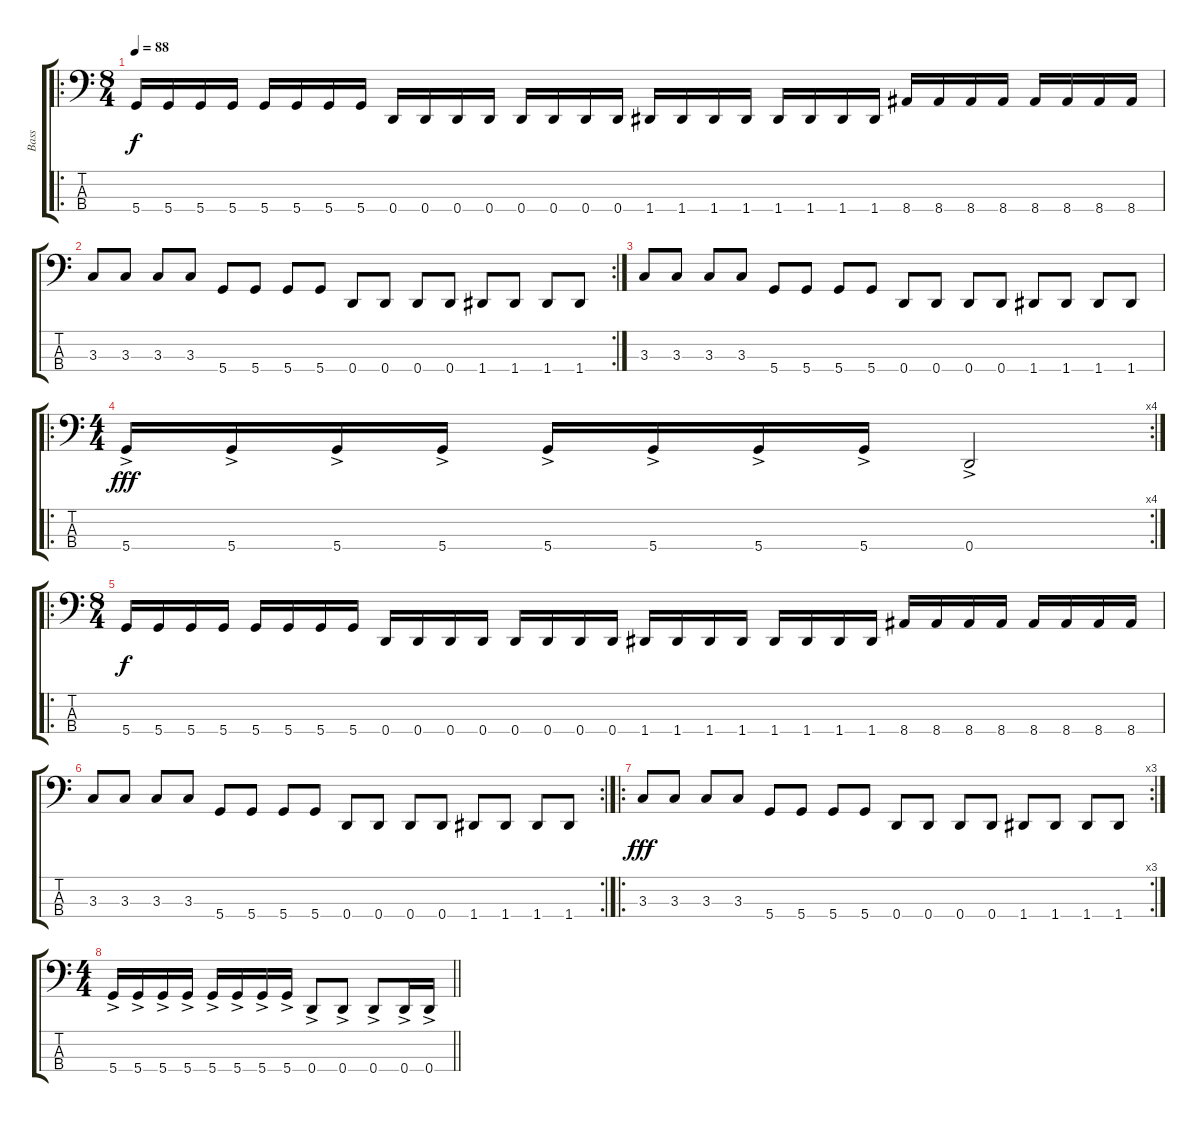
\track ("Bass" "Bass") {instrument electricbasspick}
\staff {score tabs}
\tuning (G2 D2 A1 D1) {hide}
\ro
\ts (8 4)
\tempo 88
\clef f4
\ks c
5.4.16{dy f} 5.4.16 5.4.16 5.4.16 5.4.16 5.4.16 5.4.16 5.4.16 0.4.16 0.4.16 0.4.16 0.4.16 0.4.16 0.4.16 0.4.16 0.4.16 1.4.16 1.4.16 1.4.16 1.4.16 1.4.16 1.4.16 1.4.16 1.4.16 8.4.16 8.4.16 8.4.16 8.4.16 8.4.16 8.4.16 8.4.16 8.4.16 |
\rc 2
3.3.8 3.3.8 3.3.8 3.3.8 5.4.8 5.4.8 5.4.8 5.4.8 0.4.8 0.4.8 0.4.8 0.4.8 1.4.8 1.4.8 1.4.8 1.4.8 |
3.3.8 3.3.8 3.3.8 3.3.8 5.4.8 5.4.8 5.4.8 5.4.8 0.4.8 0.4.8 0.4.8 0.4.8 1.4.8 1.4.8 1.4.8 1.4.8 |
\ro
\rc 4
\ts (4 4)
5.4{ac}.16{dy fff} 5.4{ac}.16 5.4{ac}.16 5.4{ac}.16 5.4{ac}.16 5.4{ac}.16 5.4{ac}.16 5.4{ac}.16 0.4{ac}.2 |
\ro
\ts (8 4)
5.4.16{dy f} 5.4.16 5.4.16 5.4.16 5.4.16 5.4.16 5.4.16 5.4.16 0.4.16 0.4.16 0.4.16 0.4.16 0.4.16 0.4.16 0.4.16 0.4.16 1.4.16 1.4.16 1.4.16 1.4.16 1.4.16 1.4.16 1.4.16 1.4.16 8.4.16 8.4.16 8.4.16 8.4.16 8.4.16 8.4.16 8.4.16 8.4.16 |
\rc 2
3.3.8 3.3.8 3.3.8 3.3.8 5.4.8 5.4.8 5.4.8 5.4.8 0.4.8 0.4.8 0.4.8 0.4.8 1.4.8 1.4.8 1.4.8 1.4.8 |
\ro
\rc 3
3.3.8{dy fff} 3.3.8 3.3.8 3.3.8 5.4.8 5.4.8 5.4.8 5.4.8 0.4.8 0.4.8 0.4.8 0.4.8 1.4.8 1.4.8 1.4.8 1.4.8 |
\ts (4 4)
\barLineRight lightlight
5.4{ac}.16 5.4{ac}.16 5.4{ac}.16 5.4{ac}.16 5.4{ac}.16 5.4{ac}.16 5.4{ac}.16 5.4{ac}.16 0.4{ac}.8 0.4{ac}.8 0.4{ac}.8 0.4{ac}.16 0.4{ac}.16
